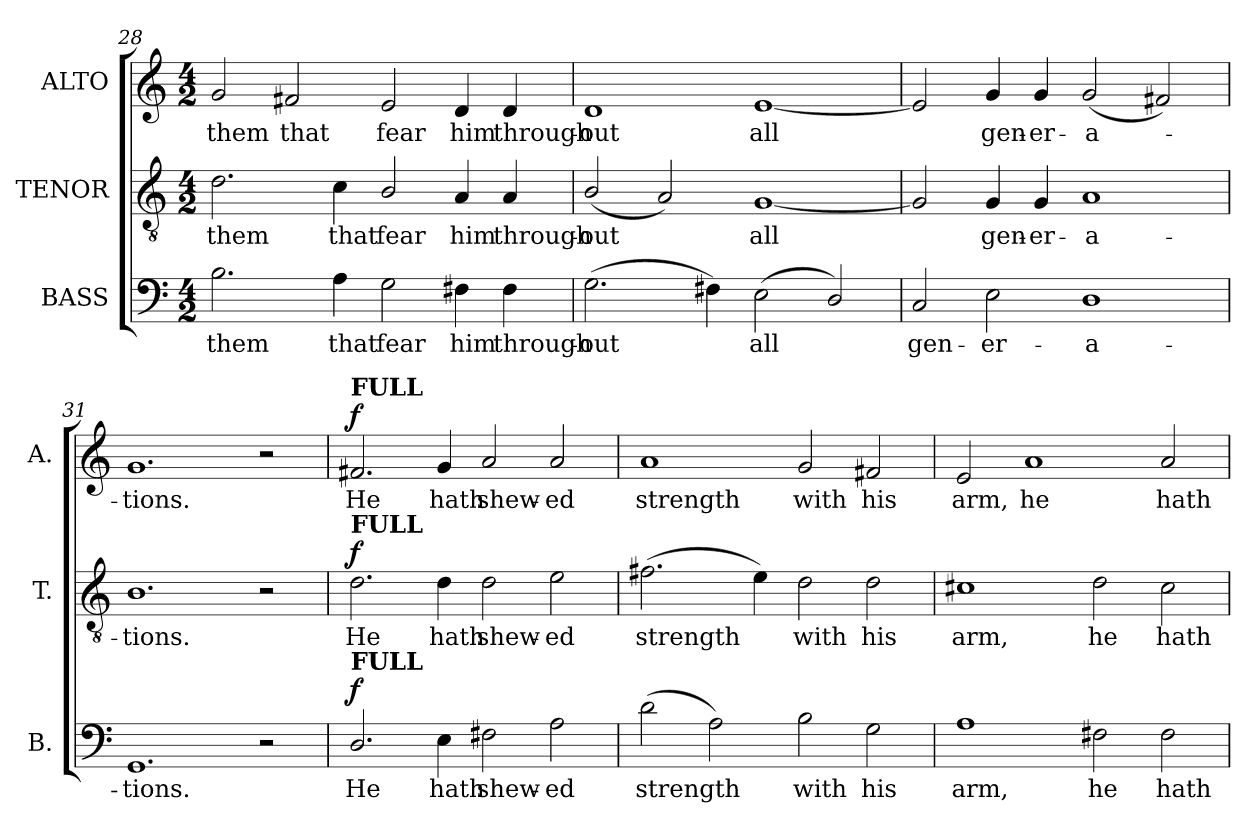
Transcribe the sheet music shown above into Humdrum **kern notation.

**kern	**text	**dynam	**kern	**text	**dynam	**kern	**text	**dynam
*part3	*part3	*part3	*part2	*part2	*part2	*part1	*part1	*part1
*staff3	*staff3	*staff3	*staff2	*staff2	*staff2	*staff1	*staff1	*staff1
*I"BASS	*	*	*I"TENOR	*	*	*I"ALTO	*	*
*I'B.	*	*	*I'T.	*	*	*I'A.	*	*
*clefF4	*	*	*clefGv2	*	*	*clefG2	*	*
*	*	*	*ITrd7c12	*	*	*	*	*
*k[]	*	*	*k[]	*	*	*k[]	*	*
*C:	*	*	*C:	*	*	*C:	*	*
*M4/2	*	*	*M4/2	*	*	*M4/2	*	*
=28	=28	=28	=28	=28	=28	=28	=28	=28
!	!LO:LY:b:color=#000000	!	!	!	!	!	!	!
!	!	!	!	!LO:LY:b:color=#000000	!	!	!	!
!	!	!	!	!	!	!	!LO:LY:b:color=#000000	!
2.Bi\	them	.	2.Di\	them	.	2gi/	them	.
!	!	!	!	!	!	!	!LO:LY:b:color=#000000	!
.	.	.	.	.	.	2f#i/	that	.
!	!LO:LY:b:color=#000000	!	!	!	!	!	!	!
!	!	!	!	!LO:LY:b:color=#000000	!	!	!	!
4Ai\	that	.	4Ci\	that	.	.	.	.
!	!LO:LY:b:color=#000000	!	!	!	!	!	!	!
!	!	!	!	!LO:LY:b:color=#000000	!	!	!	!
!	!	!	!	!	!	!	!LO:LY:b:color=#000000	!
2Gi\	fear	.	2BBi/	fear	.	2ei/	fear	.
!	!LO:LY:b:color=#000000	!	!	!	!	!	!	!
!	!	!	!	!LO:LY:b:color=#000000	!	!	!	!
!	!	!	!	!	!	!	!LO:LY:b:color=#000000	!
4F#i\	him	.	4AAi/	him	.	4di/	him	.
!	!LO:LY:b:color=#000000	!	!	!	!	!	!	!
!	!	!	!	!LO:LY:b:color=#000000	!	!	!	!
!	!	!	!	!	!	!	!LO:LY:b:color=#000000	!
4F#i\	through-	.	4AAi/	through-	.	4di/	through-	.
!!LO:LB:g=z
=29	=29	=29	=29	=29	=29	=29	=29	=29
!	!LO:LY:b:color=#000000	!	!	!	!	!	!	!
!	!	!	!	!LO:LY:b:color=#000000	!	!	!	!
!	!	!	!	!	!	!	!LO:LY:b:color=#000000	!
(2.Gi\	-out	.	(2BBi/	-out	.	1di	-out	.
.	.	.	2AAi/)	.	.	.	.	.
4F#i\)	.	.	.	.	.	.	.	.
!	!LO:LY:b:color=#000000	!	!	!	!	!	!	!
!	!	!	!	!LO:LY:b:color=#000000	!	!	!	!
!	!	!	!	!	!	!	!LO:LY:b:color=#000000	!
(2Ei\	all	.	[1GGi	all	.	[1ei	all	.
2Di/)	.	.	.	.	.	.	.	.
=30	=30	=30	=30	=30	=30	=30	=30	=30
!	!LO:LY:b:color=#000000	!	!	!	!	!	!	!
2Ci/	gen-	.	2GGi/]	.	.	2ei/]	.	.
!	!LO:LY:b:color=#000000	!	!	!	!	!	!	!
!	!	!	!	!LO:LY:b:color=#000000	!	!	!	!
!	!	!	!	!	!	!	!LO:LY:b:color=#000000	!
2Ei\	-er-	.	4GGi/	gen-	.	4gi/	gen-	.
!	!	!	!	!LO:LY:b:color=#000000	!	!	!	!
!	!	!	!	!	!	!	!LO:LY:b:color=#000000	!
.	.	.	4GGi/	-er-	.	4gi/	-er-	.
!	!LO:LY:b:color=#000000	!	!	!	!	!	!	!
!	!	!	!	!LO:LY:b:color=#000000	!	!	!	!
!	!	!	!	!	!	!	!LO:LY:b:color=#000000	!
1Di	-a-	.	1AAi	-a-	.	(2gi/	-a-	.
.	.	.	.	.	.	2f#i/)	.	.
=31	=31	=31	=31	=31	=31	=31	=31	=31
!	!LO:LY:b:color=#000000	!	!	!	!	!	!	!
!	!	!	!	!LO:LY:b:color=#000000	!	!	!	!
!	!	!	!	!	!	!	!LO:LY:b:color=#000000	!
1.GGi	-tions.	.	1.BBi	-tions.	.	1.gi	-tions.	.
2r	.	.	2r	.	.	2r	.	.
=32	=32	=32	=32	=32	=32	=32	=32	=32
!	!LO:LY:b:color=#000000	!	!	!	!	!	!	!
!	!	!	!	!LO:LY:b:color=#000000	!	!	!	!
!	!	!	!	!	!	!LO:TX:a:B:t=FULL	!	!
!	!	!	!LO:TX:a:B:t=FULL	!	!	!	!	!
!LO:TX:a:B:t=FULL	!	!	!	!	!	!	!	!
!	!	!	!	!	!	!	!LO:LY:b:color=#000000	!
2.Di/	He	f	2.Di\	He	f	2.f#i/	He	f
!	!LO:LY:b:color=#000000	!	!	!	!	!	!	!
!	!	!	!	!LO:LY:b:color=#000000	!	!	!	!
!	!	!	!	!	!	!	!LO:LY:b:color=#000000	!
4Ei\	hath	.	4Di\	hath	.	4gi/	hath	.
!	!LO:LY:b:color=#000000	!	!	!	!	!	!	!
!	!	!	!	!LO:LY:b:color=#000000	!	!	!	!
!	!	!	!	!	!	!	!LO:LY:b:color=#000000	!
2F#i\	shew-	.	2Di\	shew-	.	2ai/	shew-	.
!	!LO:LY:b:color=#000000	!	!	!	!	!	!	!
!	!	!	!	!LO:LY:b:color=#000000	!	!	!	!
!	!	!	!	!	!	!	!LO:LY:b:color=#000000	!
2Ai\	-ed	.	2Ei\	-ed	.	2ai/	-ed	.
!!LO:PB:g=z
=33	=33	=33	=33	=33	=33	=33	=33	=33
!	!LO:LY:b:color=#000000	!	!	!	!	!	!	!
!	!	!	!	!LO:LY:b:color=#000000	!	!	!	!
!	!	!	!	!	!	!	!LO:LY:b:color=#000000	!
(2di\	strength	.	(2.F#i\	strength	.	1ai	strength	.
2Ai\)	.	.	.	.	.	.	.	.
.	.	.	4Ei\)	.	.	.	.	.
!	!LO:LY:b:color=#000000	!	!	!	!	!	!	!
!	!	!	!	!LO:LY:b:color=#000000	!	!	!	!
!	!	!	!	!	!	!	!LO:LY:b:color=#000000	!
2Bi\	with	.	2Di\	with	.	2gi/	with	.
!	!LO:LY:b:color=#000000	!	!	!	!	!	!	!
!	!	!	!	!LO:LY:b:color=#000000	!	!	!	!
!	!	!	!	!	!	!	!LO:LY:b:color=#000000	!
2Gi\	his	.	2Di\	his	.	2f#i/	his	.
=34	=34	=34	=34	=34	=34	=34	=34	=34
!	!LO:LY:b:color=#000000	!	!	!	!	!	!	!
!	!	!	!	!LO:LY:b:color=#000000	!	!	!	!
!	!	!	!	!	!	!	!LO:LY:b:color=#000000	!
1Ai	arm,	.	1C#Xi	arm,	.	2ei/	arm,	.
!	!	!	!	!	!	!	!LO:LY:b:color=#000000	!
.	.	.	.	.	.	1ai	he	.
!	!LO:LY:b:color=#000000	!	!	!	!	!	!	!
!	!	!	!	!LO:LY:b:color=#000000	!	!	!	!
2F#i\	he	.	2Di\	he	.	.	.	.
!	!LO:LY:b:color=#000000	!	!	!	!	!	!	!
!	!	!	!	!LO:LY:b:color=#000000	!	!	!	!
!	!	!	!	!	!	!	!LO:LY:b:color=#000000	!
2F#i\	hath	.	2C#i\	hath	.	2ai/	hath	.
=	=	=	=	=	=	=	=	=
*-	*-	*-	*-	*-	*-	*-	*-	*-
